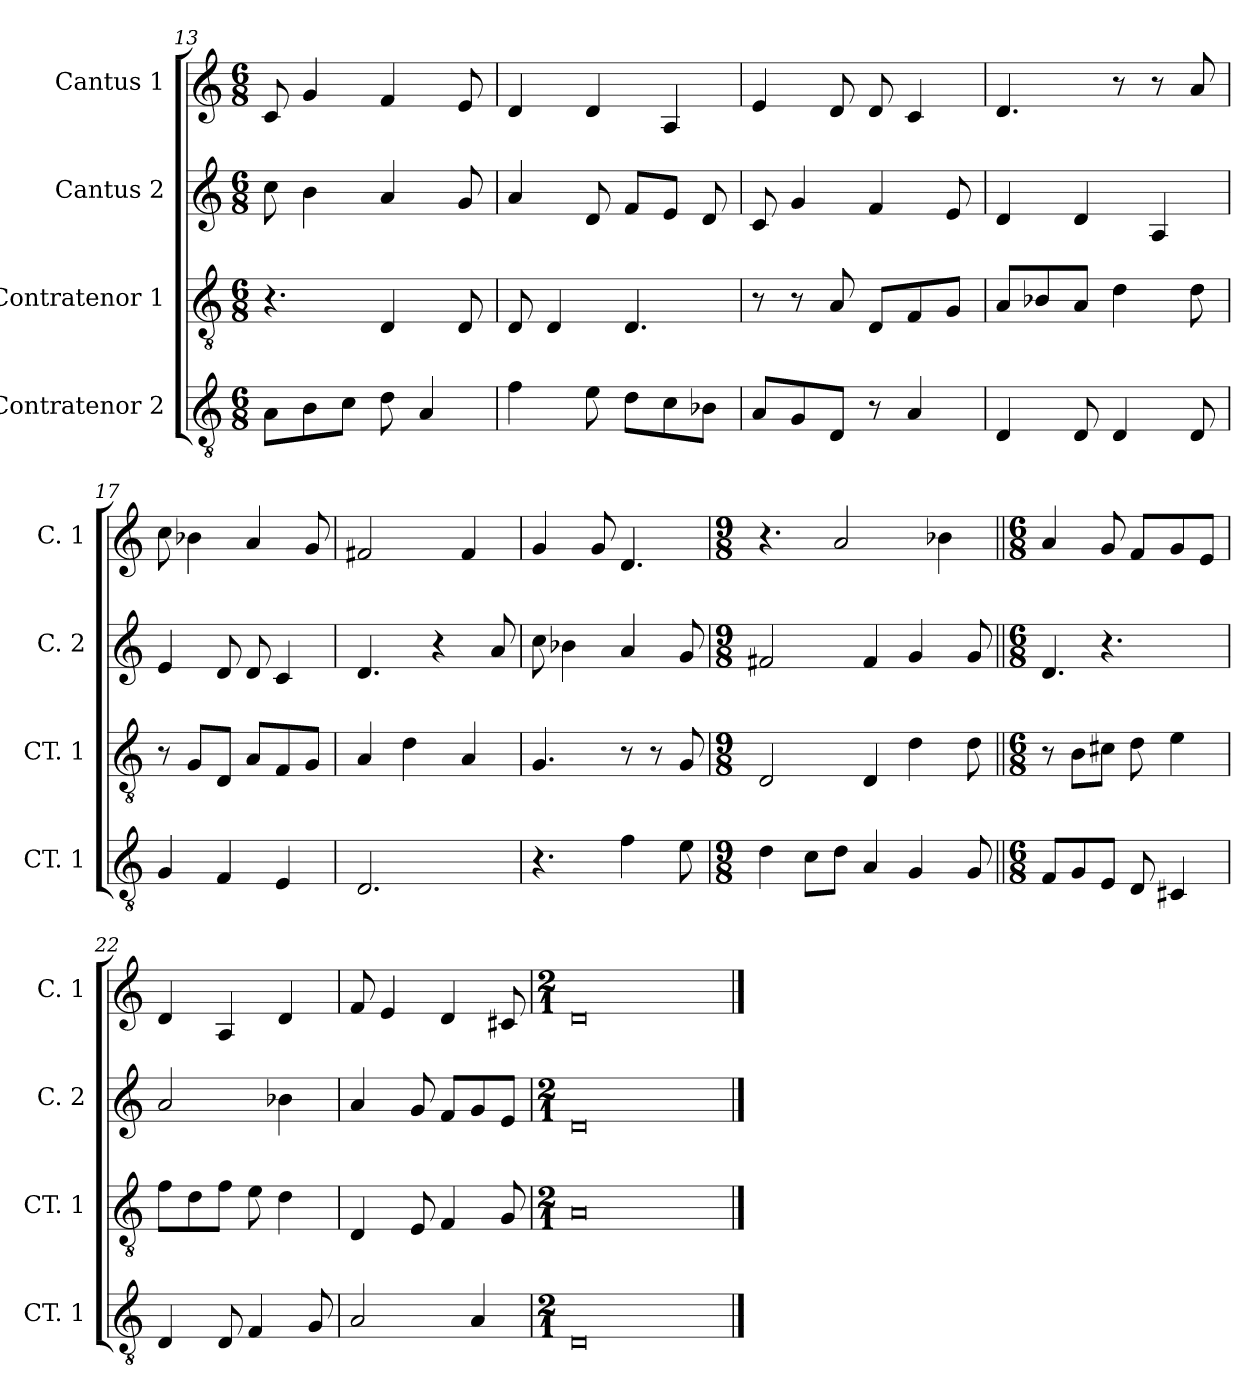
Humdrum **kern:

**kern	**kern	**kern	**kern
*part4	*part3	*part2	*part1
*staff4	*staff3	*staff2	*staff1
*I"Contratenor 2	*I"Contratenor 1	*I"Cantus 2	*I"Cantus 1
*I'CT. 1	*I'CT. 1	*I'C. 2	*I'C. 1
*clefGv2	*clefGv2	*clefG2	*clefG2
*ITrd14c24	*ITrd14c24	*	*
*k[]	*k[]	*k[]	*k[]
*M6/8	*M6/8	*M6/8	*M6/8
=13	=13	=13	=13
8AAA\L	4.r	8cc\	8c/
8BBB\	.	4b\	4g/
8CC\J	.	.	.
8DD\	4DDD/	4a/	4f/
4AAA/	.	.	.
.	8DDD/	8g/	8e/
=14	=14	=14	=14
4FF\	8DDD/	4a/	4d/
.	4DDD/	.	.
8EE\	.	8d/	4d/
8DD\L	4.DDD/	8f/L	.
8CC\	.	8e/J	4A/
8BBB-X\J	.	8d/	.
=15	=15	=15	=15
8AAA/L	8r	8c/	4e/
8GGG/	8r	4g/	.
8DDD/J	8AAA/	.	8d/
8r	8DDD/L	4f/	8d/
4AAA/	8FFF/	.	4c/
.	8GGG/J	8e/	.
=16	=16	=16	=16
4DDD/	8AAA/L	4d/	4.d/
.	8BBB-X/	.	.
8DDD/	8AAA/J	4d/	.
4DDD/	4DD\	.	8r
.	.	4A/	8r
8DDD/	8DD\	.	8a/
=17	=17	=17	=17
4GGG/	8r	4e/	8cc\
.	8GGG/L	.	4b-X\
4FFF/	8DDD/J	8d/	.
.	8AAA/L	8d/	4a/
4EEE/	8FFF/	4c/	.
.	8GGG/J	.	8g/
=18	=18	=18	=18
2.DDD/	4AAA/	4.d/	2f#X/
.	4DD\	.	.
.	.	4r	.
.	4AAA/	.	4f#/
.	.	8a/	.
=19	=19	=19	=19
4.r	4.GGG/	8cc\	4g/
.	.	4b-X\	.
.	.	.	8g/
4FF\	8r	4a/	4.d/
.	8r	.	.
8EE\	8GGG/	8g/	.
=20	=20	=20	=20
*M9/8	*M9/8	*M9/8	*M9/8
4DD\	2DDD/	2f#X/	4.r
8CC\L	.	.	.
8DD\J	.	.	2a/
4AAA/	4DDD/	4f#/	.
4GGG/	4DD\	4g/	.
.	.	.	4b-X\
8GGG/	8DD\	8g/	.
=21||	=21||	=21||	=21||
*M6/8	*M6/8	*M6/8	*M6/8
!	!	!LO:N:vis=4.	!
8FFF/L	8r	4d/	4a/
8GGG/	8BBB\L	.	.
!	!	!LO:N:vis=4.	!
8EEE/J	8CC#X\J	4r	8g/
8DDD/	8DD\	.	8f/L
4CCC#X/	4EE\	4ryy	8g/
.	.	.	8e/J
=22	=22	=22	=22
4DDD/	8FF\L	2a/	4d/
.	8DD\	.	.
8DDD/	8FF\J	.	4A/
4FFF/	8EE\	.	.
.	4DD\	4b-X\	4d/
8GGG/	.	.	.
=23	=23	=23	=23
2AAA/	4DDD/	4a/	8f/
.	.	.	4e/
.	8EEE/	8g/	.
.	4FFF/	8f/L	4d/
4AAA/	.	8g/	.
.	8GGG/	8e/J	8c#X/
=24	=24	=24	=24
*M2/1	*M2/1	*M2/1	*M2/1
0DDD	0AAA	0d	0d
==	==	==	==
*-	*-	*-	*-
